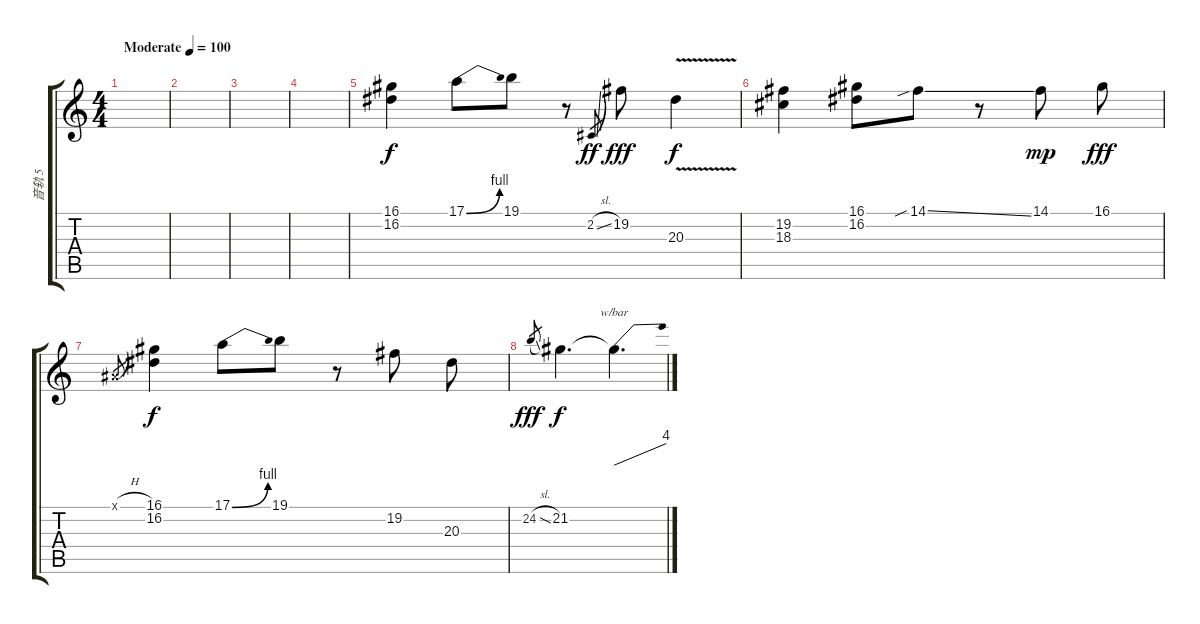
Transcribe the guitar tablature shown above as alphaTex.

\track ("音轨 5" "音轨 5") {instrument bagpipe}
\staff {score tabs}
\tuning (E4 B3 G3 D3 A2 E2) {hide}
\ts (4 4)
\tempo (100 "Moderate")
\clef g2
\ks c
|
|
|
|
(16.1 16.2).4 17.1{be (bend 0 0 60 4)}.8 19.1.8 r.8 2.2{sl}.8{gr dy ff} 19.2.8{dy fff} 20.3{v}.4{dy f} |
(19.2 18.3).4 (16.1 16.2).8 14.1{sib ss}.8 r.8 14.1.8{dy mp} 16.1.8{dy fff} |
6.1{h x}.8{gr} (16.1 16.2).4{dy f} 17.1{be (bend 0 0 60 4)}.8 19.1.8 r.8 19.2.8 20.3.8 |
24.2{sl}.8{gr dy fff} 21.2.4{d dy f} 21.2{t}.4{d tbe (dive default 0 0 60 16)}
